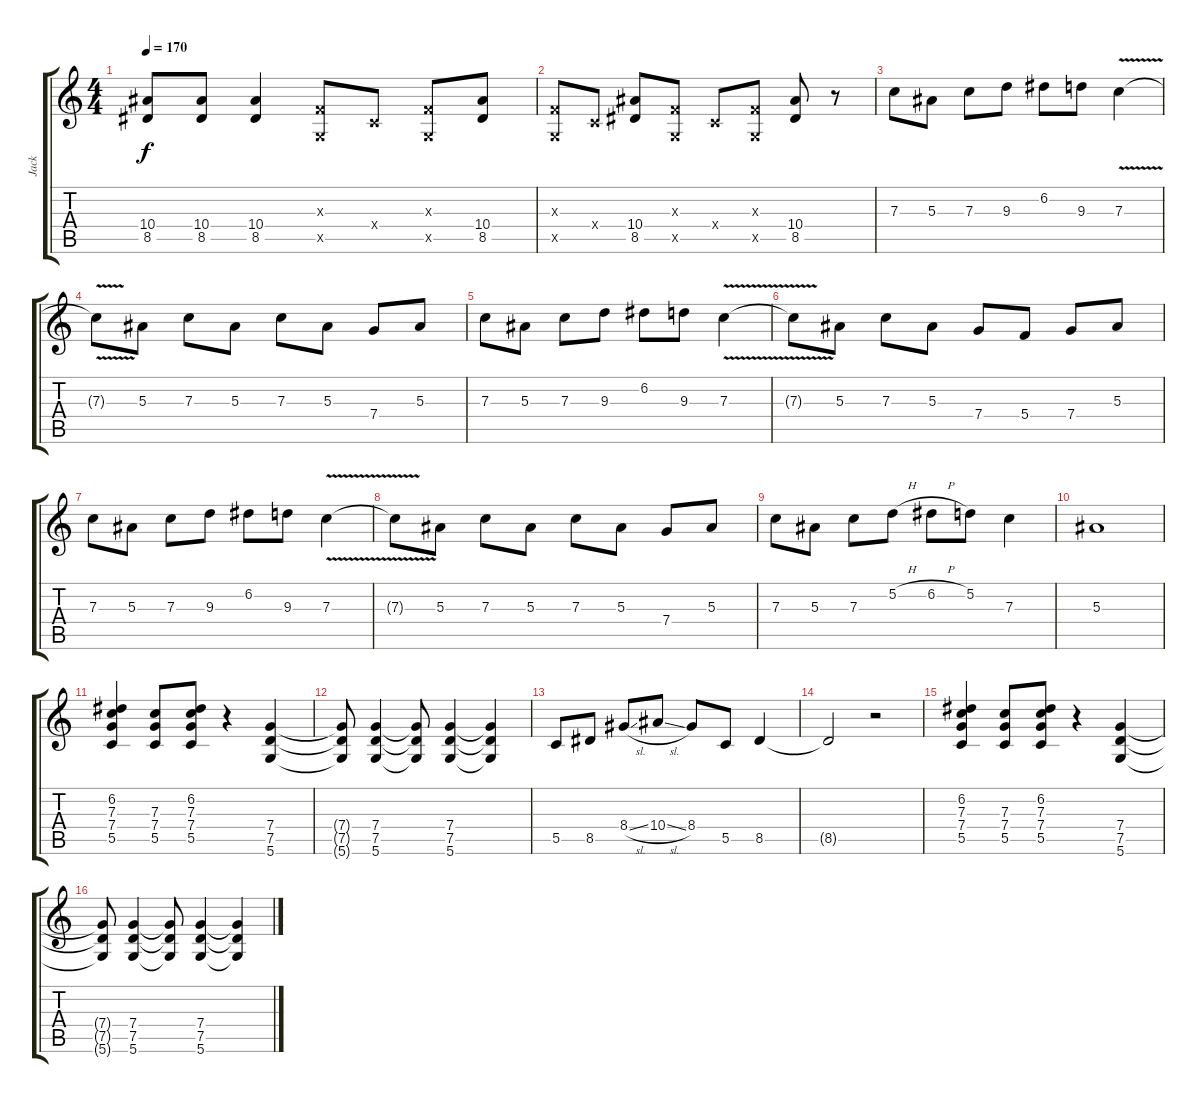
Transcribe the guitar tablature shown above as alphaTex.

\track ("Jack" "Jack") {instrument distortionguitar}
\staff {score tabs}
\tuning (D4 A3 F3 C3 G2 D2) {hide}
\ts (4 4)
\tempo 170
\clef g2
\ks c
(10.4 8.5).8{dy f} (10.4 8.5).8 (10.4 8.5).4 (0.3{x} 0.5{x}).8 0.4{x}.8 (0.3{x} 0.5{x}).8 (10.4 8.5).8 |
(0.3{x} 0.5{x}).8 0.4{x}.8 (10.4 8.5).8 (0.3{x} 0.5{x}).8 0.4{x}.8 (0.3{x} 0.5{x}).8 (10.4 8.5).8 r.8 |
7.3.8 5.3.8 7.3.8 9.3.8 6.2.8 9.3.8 7.3{v}.4 |
7.3{t}.8 5.3.8 7.3.8 5.3.8 7.3.8 5.3.8 7.4.8 5.3.8 |
7.3.8 5.3.8 7.3.8 9.3.8 6.2.8 9.3.8 7.3{v}.4 |
7.3{t}.8 5.3.8 7.3.8 5.3.8 7.4.8 5.4.8 7.4.8 5.3.8 |
7.3.8 5.3.8 7.3.8 9.3.8 6.2.8 9.3.8 7.3{v}.4 |
7.3{t}.8 5.3.8 7.3.8 5.3.8 7.3.8 5.3.8 7.4.8 5.3.8 |
7.3.8 5.3.8 7.3.8 5.2{h}.8 6.2{h}.8 5.2.8 7.3.4 |
5.3.1 |
(6.2 7.3 7.4 5.5).4 (7.3 7.4 5.5).8 (6.2 7.3 7.4 5.5).8 r.4 (7.4 7.5 5.6).4 |
(7.4{t} 7.5{t} 5.6{t}).8 (7.4 7.5 5.6).4 (7.4{t} 7.5{t} 5.6{t}).8 (7.4 7.5 5.6).4 (7.4{t} 7.5{t} 5.6{t}).4 |
5.5.8 8.5.8 8.4{sl}.8 10.4{sl}.8 8.4.8 5.5.8 8.5.4 |
8.5{t}.2 r.2 |
(6.2 7.3 7.4 5.5).4 (7.3 7.4 5.5).8 (6.2 7.3 7.4 5.5).8 r.4 (7.4 7.5 5.6).4 |
(7.4{t} 7.5{t} 5.6{t}).8 (7.4 7.5 5.6).4 (7.4{t} 7.5{t} 5.6{t}).8 (7.4 7.5 5.6).4 (7.4{t} 7.5{t} 5.6{t}).4
